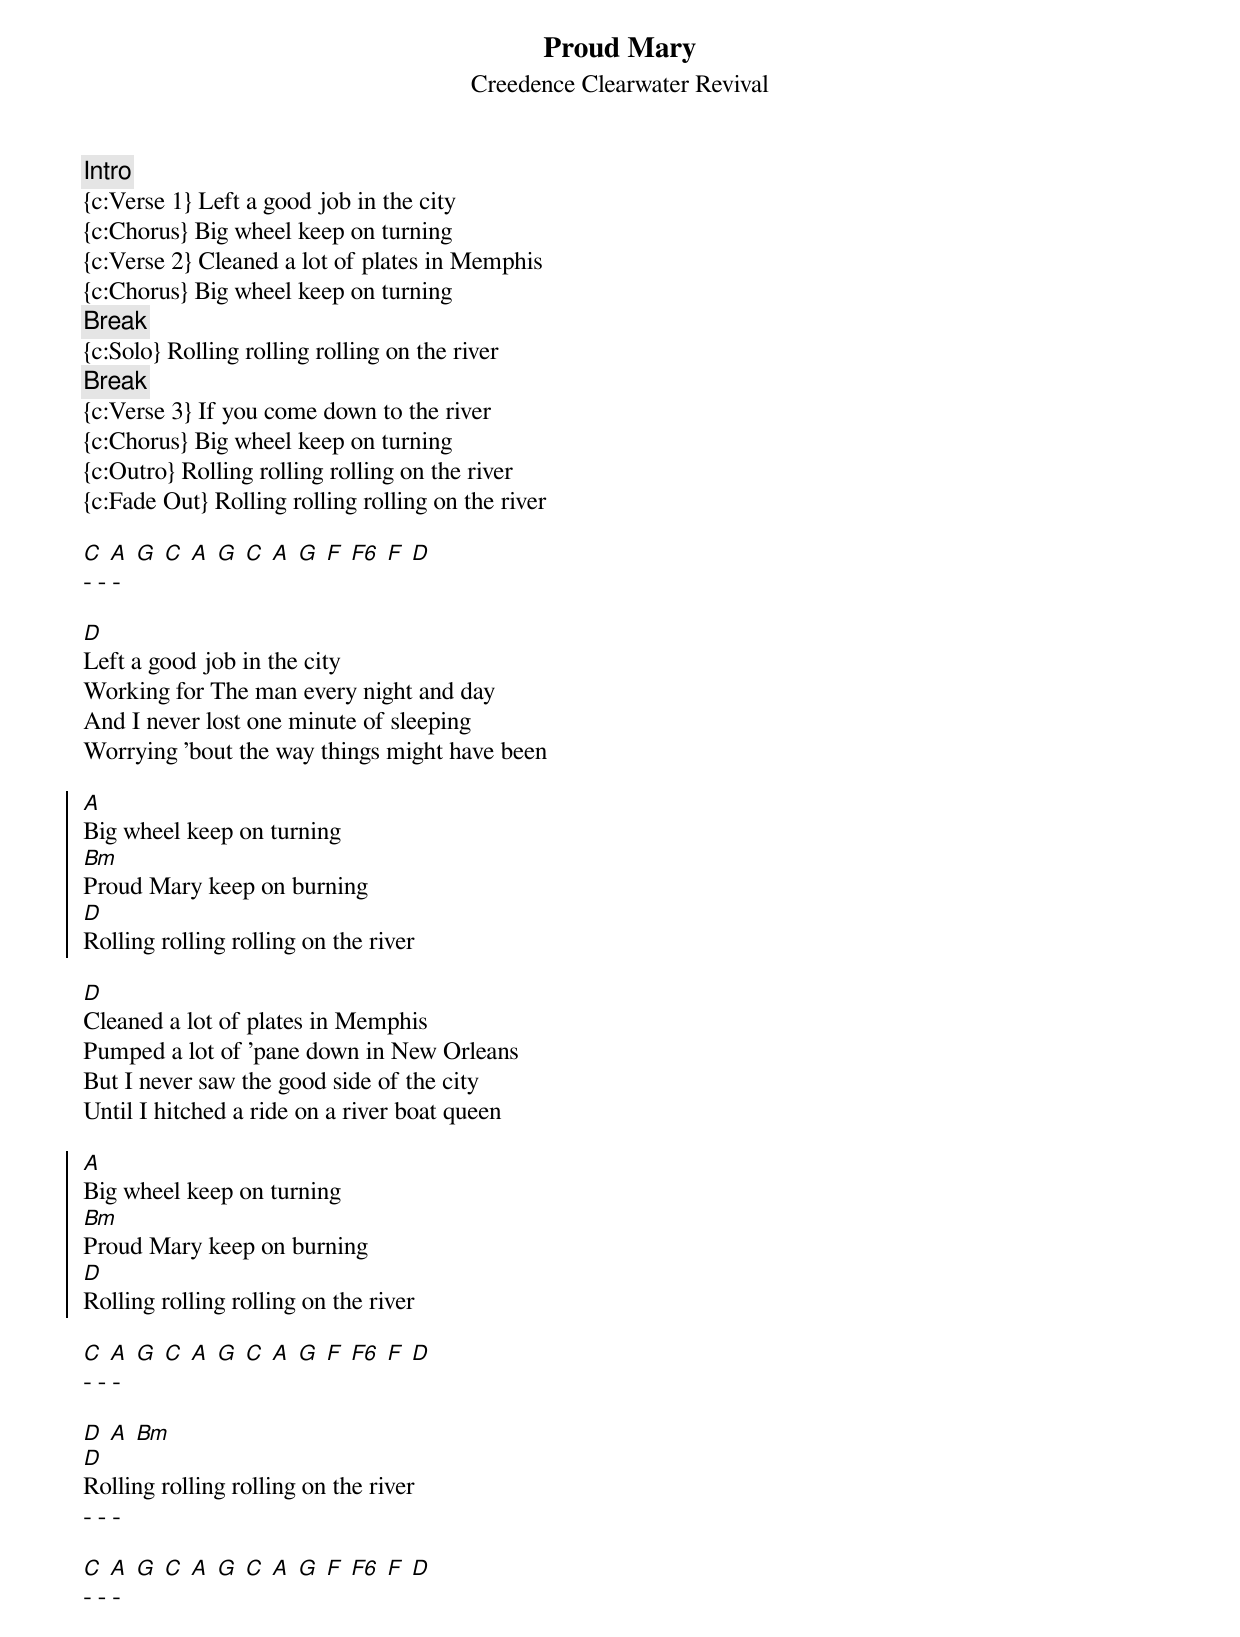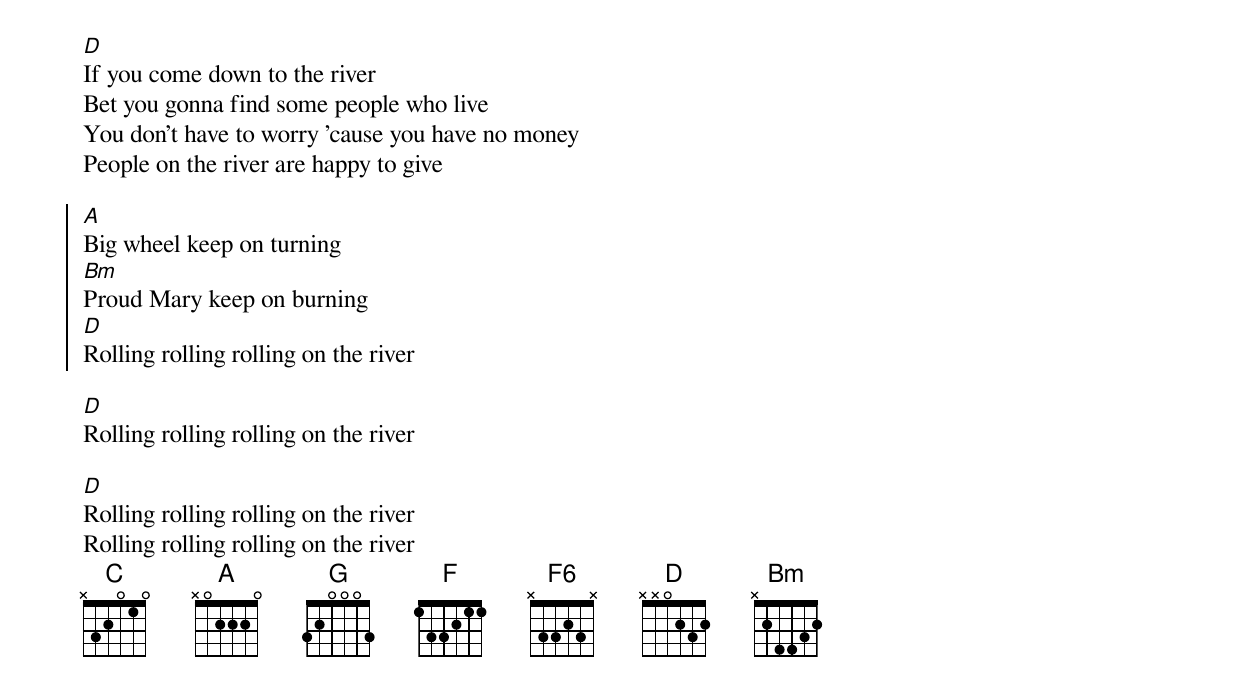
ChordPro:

{t: Proud Mary}
{st: Creedence Clearwater Revival}
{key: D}
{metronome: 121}
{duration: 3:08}

{c:Intro}
{c:Verse 1} Left a good job in the city
{c:Chorus} Big wheel keep on turning
{c:Verse 2} Cleaned a lot of plates in Memphis
{c:Chorus} Big wheel keep on turning
{c:Break}
{c:Solo} Rolling rolling rolling on the river
{c:Break}
{c:Verse 3} If you come down to the river
{c:Chorus} Big wheel keep on turning
{c:Outro} Rolling rolling rolling on the river
{c:Fade Out} Rolling rolling rolling on the river

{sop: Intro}
[C] [A] [G] [C] [A] [G] [C] [A] [G] [F] [F6] [F] [D]
- - -
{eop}

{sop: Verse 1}
[D]
Left a good job in the city
Working for The man every night and day
And I never lost one minute of sleeping
Worrying 'bout the way things might have been
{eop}

{soc}
[A]
Big wheel keep on turning
[Bm]
Proud Mary keep on burning
[D]
Rolling rolling rolling on the river
{eoc}

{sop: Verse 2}
[D]
Cleaned a lot of plates in Memphis
Pumped a lot of 'pane down in New Orleans
But I never saw the good side of the city
Until I hitched a ride on a river boat queen
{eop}

{soc}
[A]
Big wheel keep on turning
[Bm]
Proud Mary keep on burning
[D]
Rolling rolling rolling on the river
{eoc}

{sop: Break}
[C] [A] [G] [C] [A] [G] [C] [A] [G] [F] [F6] [F] [D]
- - -
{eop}

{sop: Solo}
[D] [A] [Bm]
[D]
Rolling rolling rolling on the river
- - -
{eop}

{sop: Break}
[C] [A] [G] [C] [A] [G] [C] [A] [G] [F] [F6] [F] [D]
- - -
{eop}

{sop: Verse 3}
[D]
If you come down to the river
Bet you gonna find some people who live
You don't have to worry 'cause you have no money
People on the river are happy to give
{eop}

{soc}
[A]
Big wheel keep on turning
[Bm]
Proud Mary keep on burning
[D]
Rolling rolling rolling on the river
{eoc}

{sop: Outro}
[D]
Rolling rolling rolling on the river
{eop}

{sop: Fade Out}
[D]
Rolling rolling rolling on the river
Rolling rolling rolling on the river
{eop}
